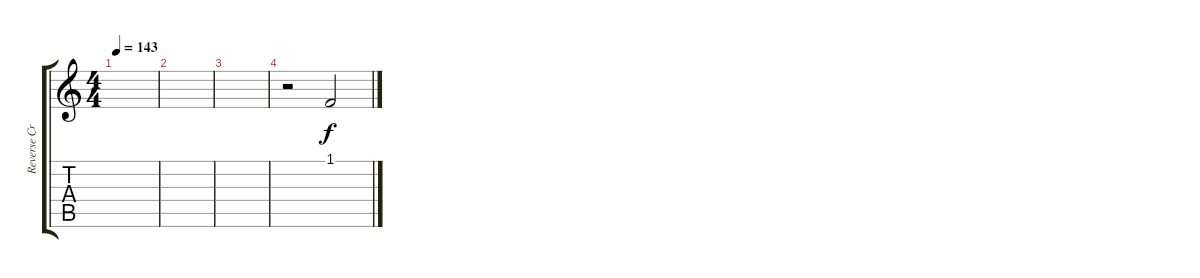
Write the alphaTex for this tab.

\track ("Reverse Crash" "Reverse Cr") {instrument reversecymbal}
\staff {score tabs}
\tuning (E4 B3 G3 D3 A2 E2) {hide}
\ts (4 4)
\tempo 143
\clef g2
\ks c
|
|
|
r.2 1.1.2
